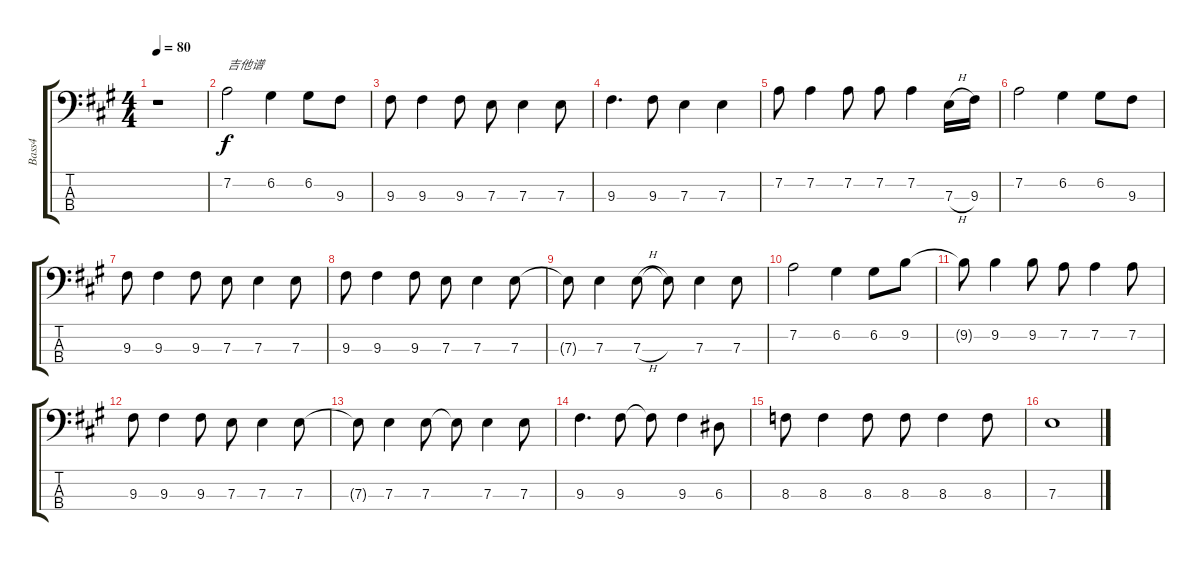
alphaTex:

\track ("Bass4" "Bass4") {instrument acousticbass}
\staff {score tabs}
\tuning (G2 D2 A1 E1) {hide}
\ts (4 4)
\tempo 80
\clef f4
\ks a
r.1{dy f instrument acousticbass} |
7.2.2{txt "吉他谱"} 6.2.4 6.2.8 9.3.8 |
9.3.8 9.3.4 9.3.8 7.3.8 7.3.4 7.3.8 |
9.3.4{d} 9.3.8 7.3.4 7.3.4 |
7.2.8 7.2.4 7.2.8 7.2.8 7.2.4 7.3{h}.16 9.3.16 |
7.2.2 6.2.4 6.2.8 9.3.8 |
9.3.8 9.3.4 9.3.8 7.3.8 7.3.4 7.3.8 |
9.3.8 9.3.4 9.3.8 7.3.8 7.3.4 7.3.8 |
7.3{t}.8 7.3.4 7.3{h}.8 7.3{t}.8 7.3.4 7.3.8 |
7.2.2 6.2.4 6.2.8 9.2.8 |
9.2{t}.8 9.2.4 9.2.8 7.2.8 7.2.4 7.2.8 |
9.3.8 9.3.4 9.3.8 7.3.8 7.3.4 7.3.8 |
7.3{t}.8 7.3.4 7.3.8 7.3{t}.8 7.3.4 7.3.8 |
9.3.4{d} 9.3.8 9.3{t}.8 9.3.4 6.3.8 |
8.3.8 8.3.4 8.3.8 8.3.8 8.3.4 8.3.8 |
7.3.1
